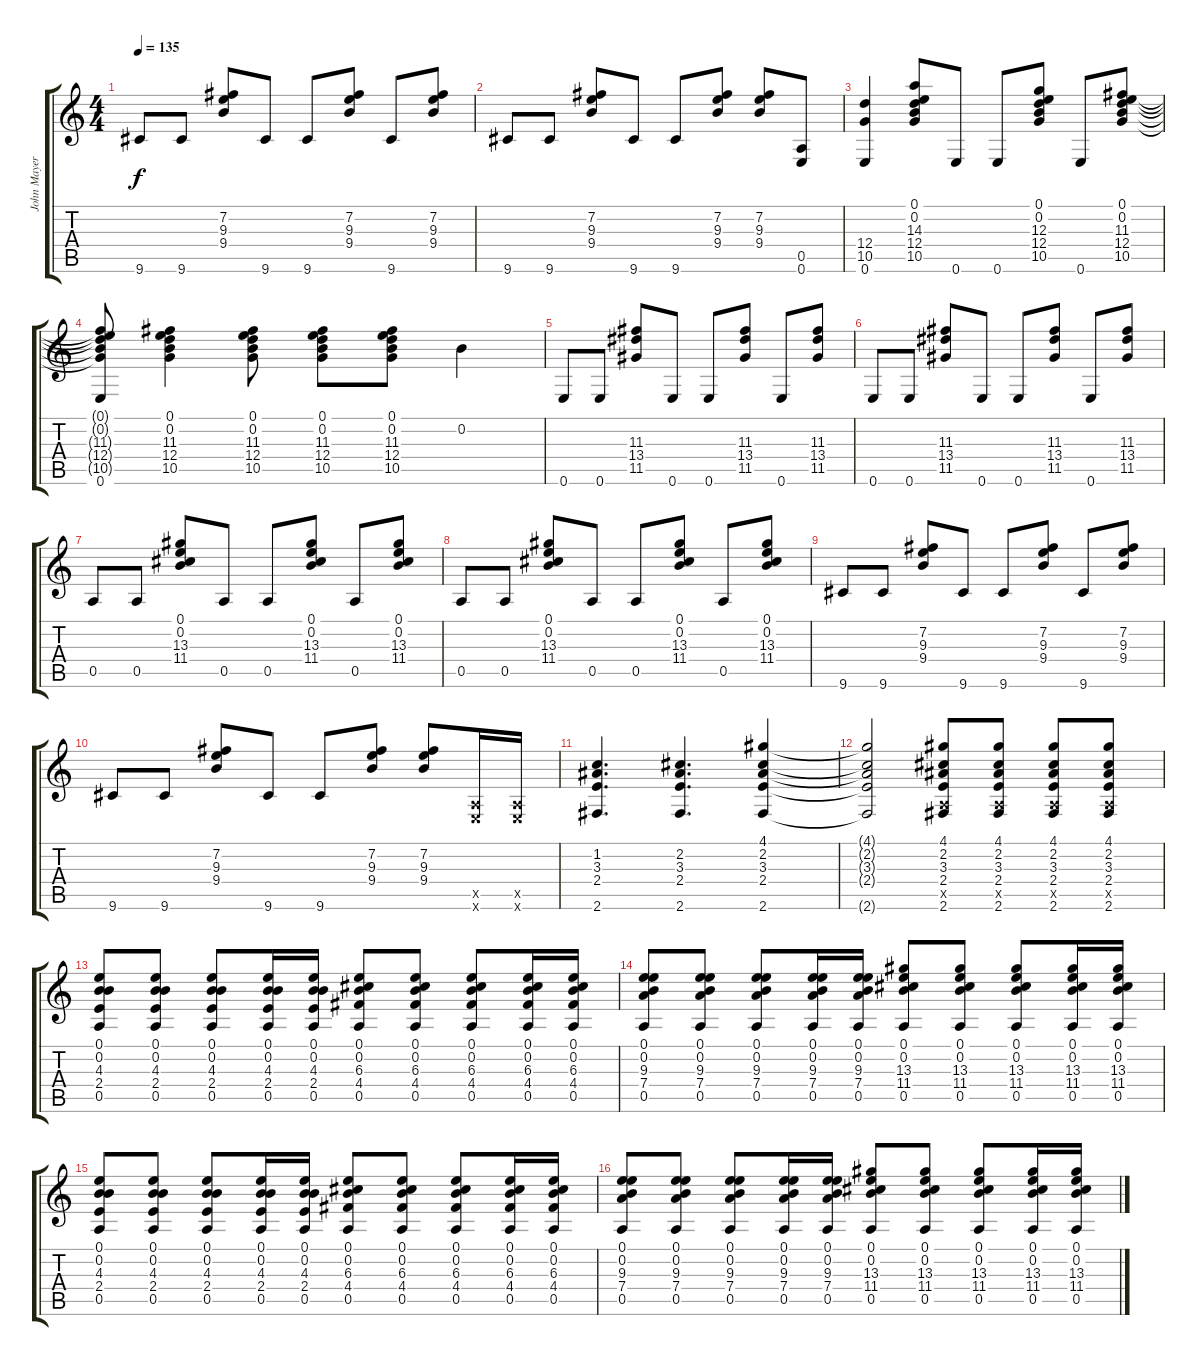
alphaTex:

\track ("John Mayer" "John Mayer") {instrument acousticguitarsteel}
\staff {score tabs}
\tuning (E4 B3 G3 D3 A2 E2) {hide}
\ts (4 4)
\tempo 135
\clef g2
\ks c
9.6.8{dy f} 9.6.8 (7.2 9.3 9.4).8 9.6.8 9.6.8 (7.2 9.3 9.4).8 9.6.8 (7.2 9.3 9.4).8 |
9.6.8 9.6.8 (7.2 9.3 9.4).8 9.6.8 9.6.8 (7.2 9.3 9.4).8 (7.2 9.3 9.4).8 (0.5 0.6).8 |
(12.4 10.5 0.6).4 (0.1 0.2 14.3 12.4 10.5).8 0.6.8 0.6.8 (0.1 0.2 12.3 12.4 10.5).8 0.6.8 (0.1 0.2 11.3 12.4 10.5).8 |
(0.1{t} 0.2{t} 11.3{t} 12.4{t} 10.5{t} 0.6).8 (0.1 0.2 11.3 12.4 10.5).4 (0.1 0.2 11.3 12.4 10.5).8 (0.1 0.2 11.3 12.4 10.5).8 (0.1 0.2 11.3 12.4 10.5).8 0.2.4 |
0.6.8 0.6.8 (11.3 13.4 11.5).8 0.6.8 0.6.8 (11.3 13.4 11.5).8 0.6.8 (11.3 13.4 11.5).8 |
0.6.8 0.6.8 (11.3 13.4 11.5).8 0.6.8 0.6.8 (11.3 13.4 11.5).8 0.6.8 (11.3 13.4 11.5).8 |
0.5.8 0.5.8 (0.1 0.2 13.3 11.4).8 0.5.8 0.5.8 (0.1 0.2 13.3 11.4).8 0.5.8 (0.1 0.2 13.3 11.4).8 |
0.5.8 0.5.8 (0.1 0.2 13.3 11.4).8 0.5.8 0.5.8 (0.1 0.2 13.3 11.4).8 0.5.8 (0.1 0.2 13.3 11.4).8 |
9.6.8 9.6.8 (7.2 9.3 9.4).8 9.6.8 9.6.8 (7.2 9.3 9.4).8 9.6.8 (7.2 9.3 9.4).8 |
9.6.8 9.6.8 (7.2 9.3 9.4).8 9.6.8 9.6.8 (7.2 9.3 9.4).8 (7.2 9.3 9.4).8 (0.5{x} 0.6{x}).16 (0.5{x} 0.6{x}).16 |
(1.2 3.3 2.4 2.6).4{d} (2.2 3.3 2.4 2.6).4{d} (4.1 2.2 3.3 2.4 2.6).4 |
(4.1{t} 2.2{t} 3.3{t} 2.4{t} 2.6{t}).2 (4.1 2.2 3.3 2.4 0.5{x} 2.6).8 (4.1 2.2 3.3 2.4 0.5{x} 2.6).8 (4.1 2.2 3.3 2.4 0.5{x} 2.6).8 (4.1 2.2 3.3 2.4 0.5{x} 2.6).8 |
(0.1 0.2 4.3 2.4 0.5).8 (0.1 0.2 4.3 2.4 0.5).8 (0.1 0.2 4.3 2.4 0.5).8 (0.1 0.2 4.3 2.4 0.5).16 (0.1 0.2 4.3 2.4 0.5).16 (0.1 0.2 6.3 4.4 0.5).8 (0.1 0.2 6.3 4.4 0.5).8 (0.1 0.2 6.3 4.4 0.5).8 (0.1 0.2 6.3 4.4 0.5).16 (0.1 0.2 6.3 4.4 0.5).16 |
(0.1 0.2 9.3 7.4 0.5).8 (0.1 0.2 9.3 7.4 0.5).8 (0.1 0.2 9.3 7.4 0.5).8 (0.1 0.2 9.3 7.4 0.5).16 (0.1 0.2 9.3 7.4 0.5).16 (0.1 0.2 13.3 11.4 0.5).8 (0.1 0.2 13.3 11.4 0.5).8 (0.1 0.2 13.3 11.4 0.5).8 (0.1 0.2 13.3 11.4 0.5).16 (0.1 0.2 13.3 11.4 0.5).16 |
(0.1 0.2 4.3 2.4 0.5).8 (0.1 0.2 4.3 2.4 0.5).8 (0.1 0.2 4.3 2.4 0.5).8 (0.1 0.2 4.3 2.4 0.5).16 (0.1 0.2 4.3 2.4 0.5).16 (0.1 0.2 6.3 4.4 0.5).8 (0.1 0.2 6.3 4.4 0.5).8 (0.1 0.2 6.3 4.4 0.5).8 (0.1 0.2 6.3 4.4 0.5).16 (0.1 0.2 6.3 4.4 0.5).16 |
(0.1 0.2 9.3 7.4 0.5).8 (0.1 0.2 9.3 7.4 0.5).8 (0.1 0.2 9.3 7.4 0.5).8 (0.1 0.2 9.3 7.4 0.5).16 (0.1 0.2 9.3 7.4 0.5).16 (0.1 0.2 13.3 11.4 0.5).8 (0.1 0.2 13.3 11.4 0.5).8 (0.1 0.2 13.3 11.4 0.5).8 (0.1 0.2 13.3 11.4 0.5).16 (0.1 0.2 13.3 11.4 0.5).16
